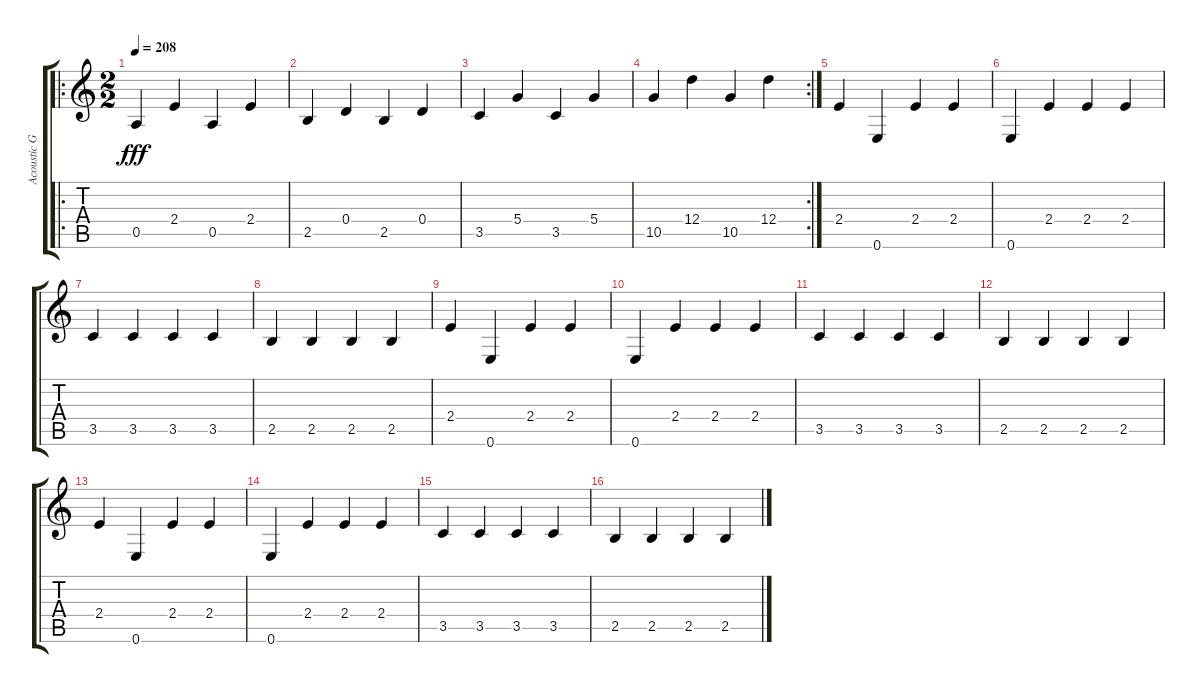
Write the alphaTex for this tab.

\track ("Acoustic Guitar" "Acoustic G") {instrument acousticguitarsteel}
\staff {score tabs}
\tuning (E4 B3 G3 D3 A2 E2) {hide}
\ro
\ts (2 2)
\tempo 208
\clef g2
\ks c
0.5.4{dy fff} 2.4.4 0.5.4 2.4.4 |
2.5.4 0.4.4 2.5.4 0.4.4 |
3.5.4 5.4.4 3.5.4 5.4.4 |
\rc 2
10.5.4 12.4.4 10.5.4 12.4.4 |
2.4.4 0.6.4 2.4.4 2.4.4 |
0.6.4 2.4.4 2.4.4 2.4.4 |
3.5.4 3.5.4 3.5.4 3.5.4 |
2.5.4 2.5.4 2.5.4 2.5.4 |
2.4.4 0.6.4 2.4.4 2.4.4 |
0.6.4 2.4.4 2.4.4 2.4.4 |
3.5.4 3.5.4 3.5.4 3.5.4 |
2.5.4 2.5.4 2.5.4 2.5.4 |
2.4.4 0.6.4 2.4.4 2.4.4 |
0.6.4 2.4.4 2.4.4 2.4.4 |
3.5.4 3.5.4 3.5.4 3.5.4 |
2.5.4 2.5.4 2.5.4 2.5.4
